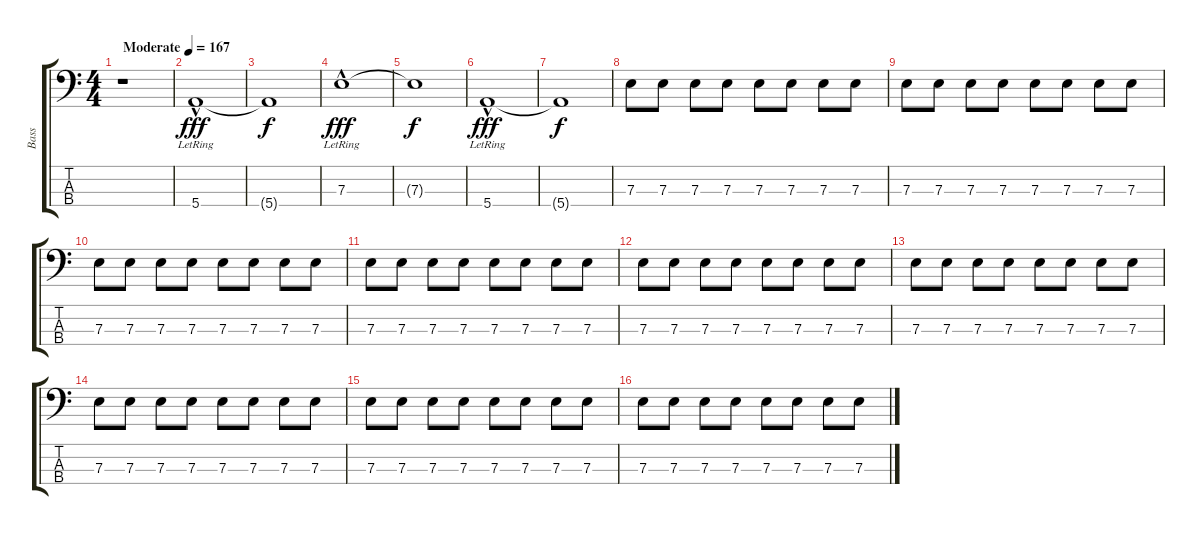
\track ("Bass" "Bass") {instrument electricbasspick}
\staff {score tabs}
\tuning (G2 D2 A1 E1) {hide}
\ts (4 4)
\tempo (167 "Moderate")
\clef f4
\ks c
r.1{dy fff instrument electricbasspick} |
5.4{hac lr}.1 |
5.4{t}.1{dy f} |
7.3{hac lr}.1{dy fff} |
7.3{t}.1{dy f} |
5.4{hac lr}.1{dy fff} |
5.4{t}.1{dy f} |
7.3.8 7.3.8 7.3.8 7.3.8 7.3.8 7.3.8 7.3.8 7.3.8 |
7.3.8 7.3.8 7.3.8 7.3.8 7.3.8 7.3.8 7.3.8 7.3.8 |
7.3.8 7.3.8 7.3.8 7.3.8 7.3.8 7.3.8 7.3.8 7.3.8 |
7.3.8 7.3.8 7.3.8 7.3.8 7.3.8 7.3.8 7.3.8 7.3.8 |
7.3.8 7.3.8 7.3.8 7.3.8 7.3.8 7.3.8 7.3.8 7.3.8 |
7.3.8 7.3.8 7.3.8 7.3.8 7.3.8 7.3.8 7.3.8 7.3.8 |
7.3.8 7.3.8 7.3.8 7.3.8 7.3.8 7.3.8 7.3.8 7.3.8 |
7.3.8 7.3.8 7.3.8 7.3.8 7.3.8 7.3.8 7.3.8 7.3.8 |
7.3.8 7.3.8 7.3.8 7.3.8 7.3.8 7.3.8 7.3.8 7.3.8
